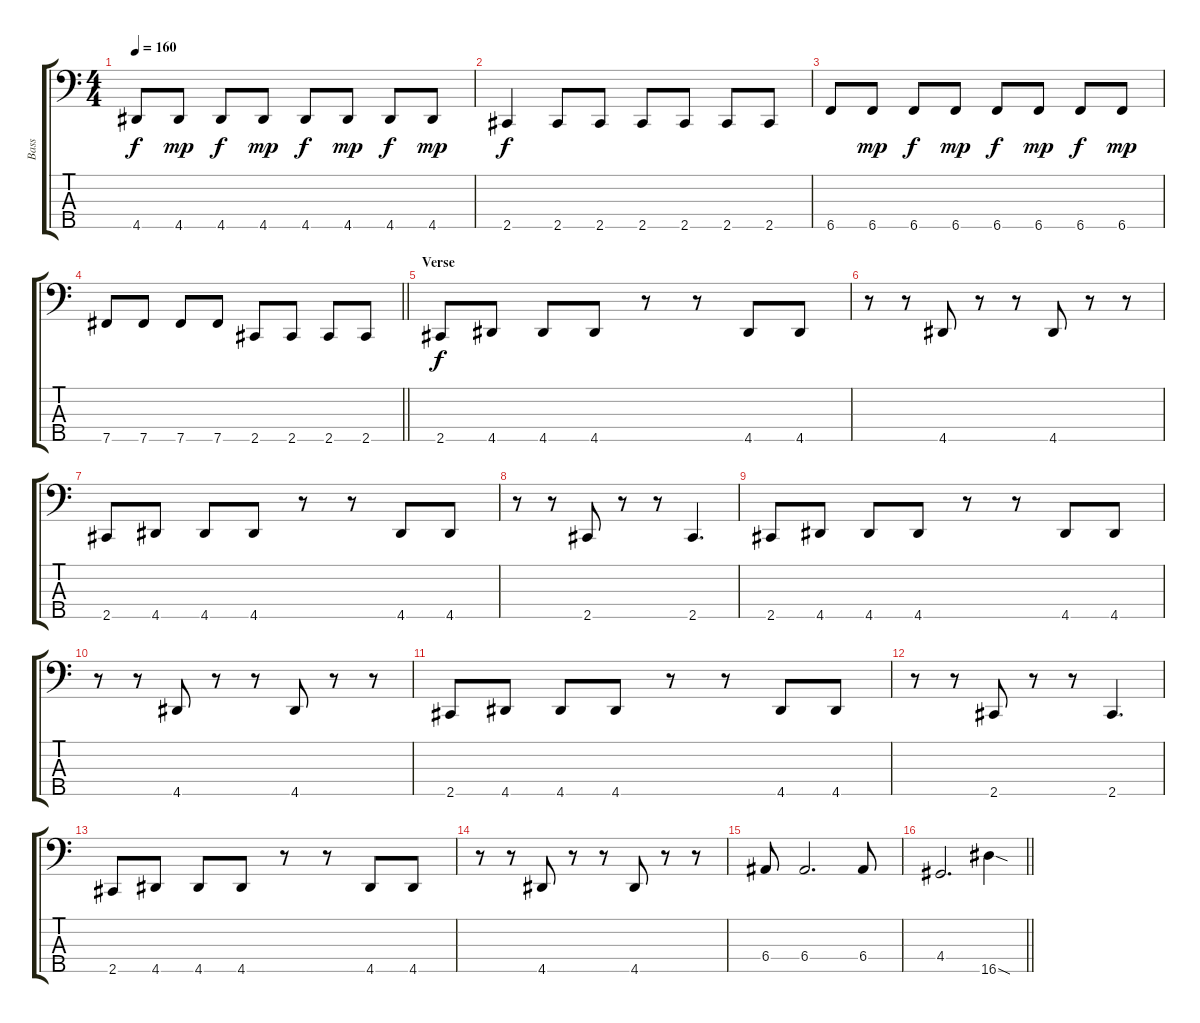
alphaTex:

\track ("Bass " "Bass ") {instrument electricbasspick}
\staff {score tabs}
\tuning (G2 D2 A1 E1 B0) {hide}
\ts (4 4)
\tempo 160
\clef f4
\ks c
4.5.8{dy f} 4.5.8{dy mp} 4.5.8{dy f} 4.5.8{dy mp} 4.5.8{dy f} 4.5.8{dy mp} 4.5.8{dy f} 4.5.8{dy mp} |
2.5.4{dy f} 2.5.8 2.5.8 2.5.8 2.5.8 2.5.8 2.5.8 |
6.5.8 6.5.8{dy mp} 6.5.8{dy f} 6.5.8{dy mp} 6.5.8{dy f} 6.5.8{dy mp} 6.5.8{dy f} 6.5.8{dy mp} |
\barLineRight lightlight
7.5.8 7.5.8 7.5.8 7.5.8 2.5.8 2.5.8 2.5.8 2.5.8 |
\section ("" "Verse")
2.5.8{dy f} 4.5.8 4.5.8 4.5.8 r.8 r.8 4.5.8 4.5.8 |
r.8 r.8 4.5.8 r.8 r.8 4.5.8 r.8 r.8 |
2.5.8 4.5.8 4.5.8 4.5.8 r.8 r.8 4.5.8 4.5.8 |
r.8 r.8 2.5.8 r.8 r.8 2.5.4{d} |
2.5.8 4.5.8 4.5.8 4.5.8 r.8 r.8 4.5.8 4.5.8 |
r.8 r.8 4.5.8 r.8 r.8 4.5.8 r.8 r.8 |
2.5.8 4.5.8 4.5.8 4.5.8 r.8 r.8 4.5.8 4.5.8 |
r.8 r.8 2.5.8 r.8 r.8 2.5.4{d} |
2.5.8 4.5.8 4.5.8 4.5.8 r.8 r.8 4.5.8 4.5.8 |
r.8 r.8 4.5.8 r.8 r.8 4.5.8 r.8 r.8 |
6.4.8 6.4.2{d} 6.4.8 |
\barLineRight lightlight
4.4.2{d} 16.5{sod}.4
